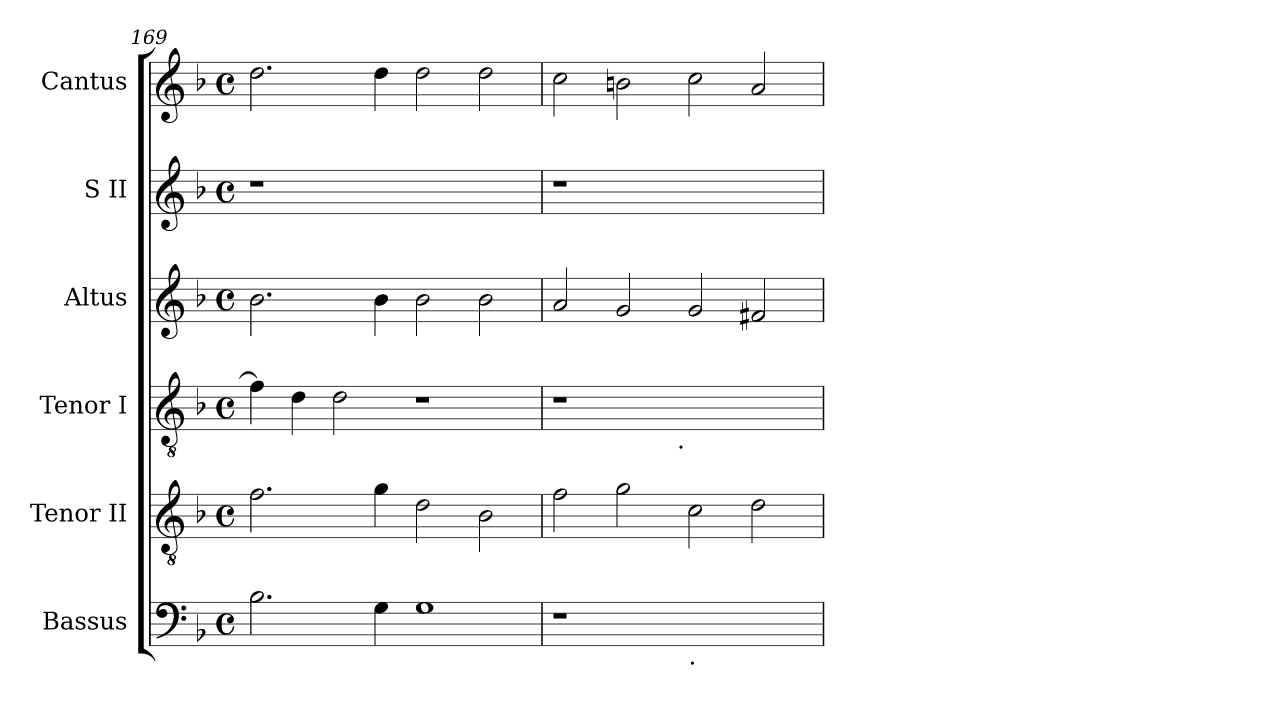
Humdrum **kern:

**kern	**kern	**kern	**kern	**kern	**kern
*part6	*part5	*part4	*part3	*part2	*part1
*staff6	*staff5	*staff4	*staff3	*staff2	*staff1
*I"Bassus	*I"Tenor II	*I"Tenor I	*I"Altus	*I"S II	*I"Cantus
*I'B	*I'T II	*I'T I	*I'A	*	*
*clefF4	*clefGv2	*clefGv2	*clefG2	*clefG2	*clefG2
*k[b-]	*k[b-]	*k[b-]	*k[b-]	*k[b-]	*k[b-]
*F:	*F:	*F:	*F:	*F:	*F:
*M4/4	*M4/4	*M4/4	*M4/4	*M4/4	*M4/4
*met(c)	*met(c)	*met(c)	*met(c)	*met(c)	*met(c)
=169	=169	=169	=169	=169	=169
2.B-\	2.f\	4f\]	2.b-\	1r	2.dd\
.	.	4d\	.	.	.
.	.	2d\	.	.	.
4G\	4g\	.	4b-\	.	4dd\
1G	2d\	1r	2b-\	1ryy	2dd\
.	2B-\	.	2b-\	.	2dd\
=170	=170	=170	=170	=170	=170
*	*	*^	*	*	*
1r	2f\	1r	2ryy	2a/	1r	2cc\
.	2g\	.	4...ryy	2g/	.	2bn\
!	!	!	!LO:TX:b:t=.	!	!	!
.	.	.	1ryy	.	.	.
!LO:TX:b:t=.	!	!	!	!	!	!
1ryy	2c\	1ryy	.	2g/	1ryy	2cc\
.	2d\	.	.	2f#X/	.	2a/
.	.	.	32ryy	.	.	.
*	*	*v	*v	*	*	*
=	=	=	=	=	=
*-	*-	*-	*-	*-	*-
